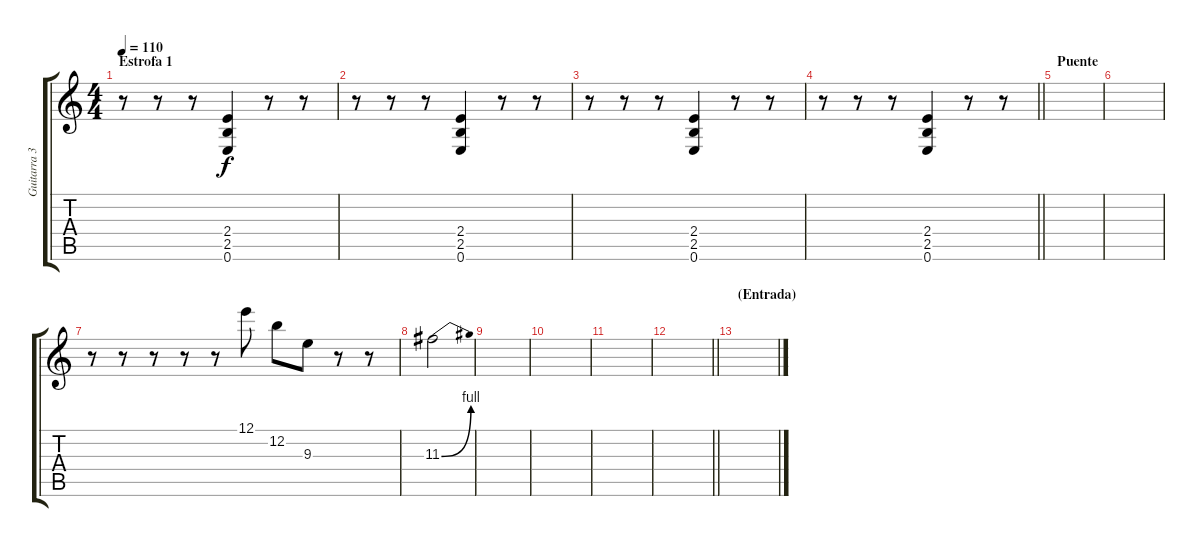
\track ("Guitarra 3" "Guitarra 3") {instrument distortionguitar}
\staff {score tabs}
\tuning (E4 B3 G3 D3 A2 E2) {hide}
\ts (4 4)
\section ("" "Estrofa 1")
\tempo 110
\clef g2
\ks c
r.8{dy f} r.8 r.8 (2.4 2.5 0.6).4 r.8 r.8 |
r.8 r.8 r.8 (2.4 2.5 0.6).4 r.8 r.8 |
r.8 r.8 r.8 (2.4 2.5 0.6).4 r.8 r.8 |
\barLineRight lightlight
r.8 r.8 r.8 (2.4 2.5 0.6).4 r.8 r.8 |
\section ("" "Puente")
|
|
r.8 r.8 r.8 r.8 r.8 12.1.8 12.2.8 9.3.8 r.8 r.8 |
11.3{be (bend 0 0 60 4)}.2 |
|
|
|
\barLineRight lightlight
|
\section ("" "(Entrada)")
